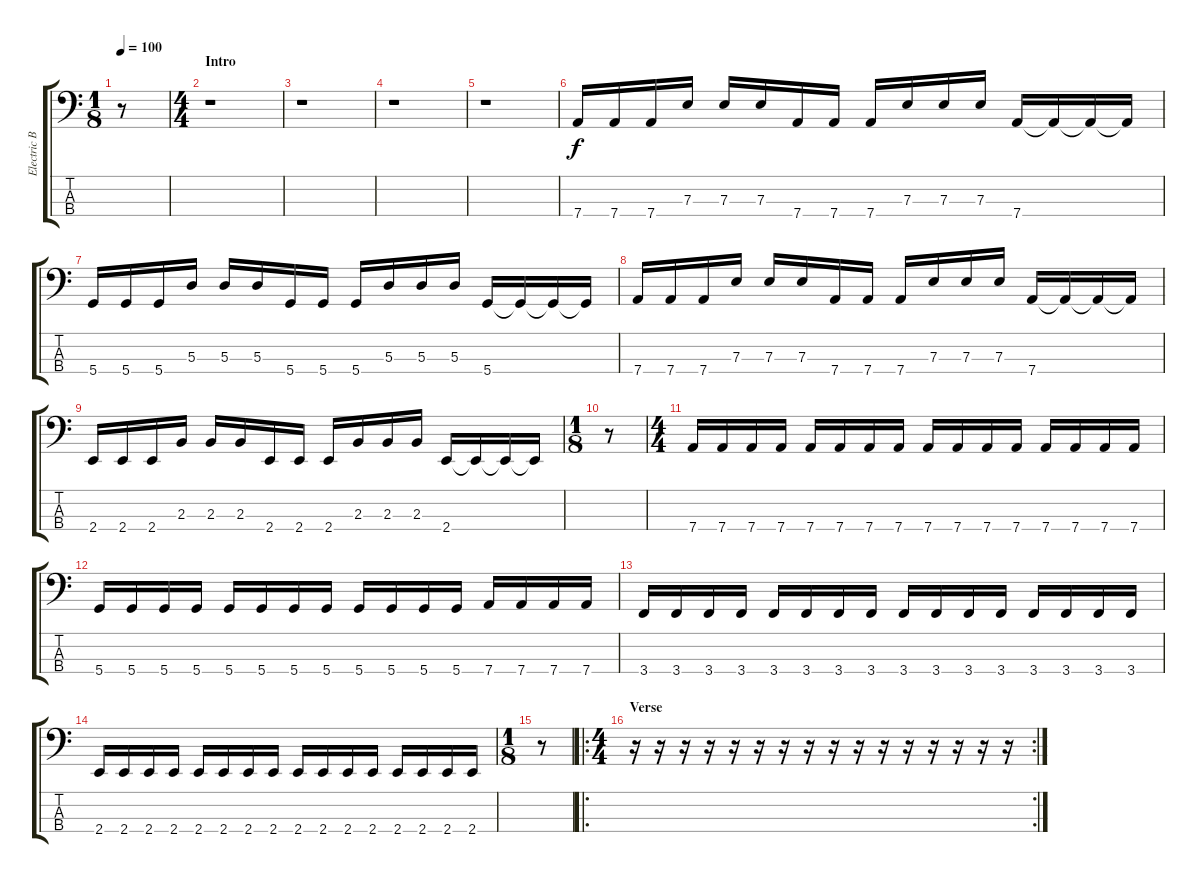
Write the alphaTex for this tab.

\track ("Electric Bass" "Electric B") {instrument electricbassfinger}
\staff {score tabs}
\tuning (G2 D2 A1 D1) {hide}
\ts (1 8)
\tempo 100
\clef f4
\ks c
r.8{dy f instrument electricbassfinger} |
\ts (4 4)
\section ("" "Intro")
r.1 |
r.1 |
r.1 |
r.1 |
7.4.16 7.4.16 7.4.16 7.3.16 7.3.16 7.3.16 7.4.16 7.4.16 7.4.16 7.3.16 7.3.16 7.3.16 7.4.16 7.4{t}.16 7.4{t}.16 7.4{t}.16 |
5.4.16 5.4.16 5.4.16 5.3.16 5.3.16 5.3.16 5.4.16 5.4.16 5.4.16 5.3.16 5.3.16 5.3.16 5.4.16 5.4{t}.16 5.4{t}.16 5.4{t}.16 |
7.4.16 7.4.16 7.4.16 7.3.16 7.3.16 7.3.16 7.4.16 7.4.16 7.4.16 7.3.16 7.3.16 7.3.16 7.4.16 7.4{t}.16 7.4{t}.16 7.4{t}.16 |
2.4.16 2.4.16 2.4.16 2.3.16 2.3.16 2.3.16 2.4.16 2.4.16 2.4.16 2.3.16 2.3.16 2.3.16 2.4.16 2.4{t}.16 2.4{t}.16 2.4{t}.16 |
\ts (1 8)
r.8 |
\ts (4 4)
7.4.16 7.4.16 7.4.16 7.4.16 7.4.16 7.4.16 7.4.16 7.4.16 7.4.16 7.4.16 7.4.16 7.4.16 7.4.16 7.4.16 7.4.16 7.4.16 |
5.4.16 5.4.16 5.4.16 5.4.16 5.4.16 5.4.16 5.4.16 5.4.16 5.4.16 5.4.16 5.4.16 5.4.16 7.4.16 7.4.16 7.4.16 7.4.16 |
3.4.16 3.4.16 3.4.16 3.4.16 3.4.16 3.4.16 3.4.16 3.4.16 3.4.16 3.4.16 3.4.16 3.4.16 3.4.16 3.4.16 3.4.16 3.4.16 |
2.4.16 2.4.16 2.4.16 2.4.16 2.4.16 2.4.16 2.4.16 2.4.16 2.4.16 2.4.16 2.4.16 2.4.16 2.4.16 2.4.16 2.4.16 2.4.16 |
\ts (1 8)
r.8 |
\ro
\rc 2
\ts (4 4)
\section ("" "Verse")
r.16 r.16 r.16 r.16 r.16 r.16 r.16 r.16 r.16 r.16 r.16 r.16 r.16 r.16 r.16 r.16
